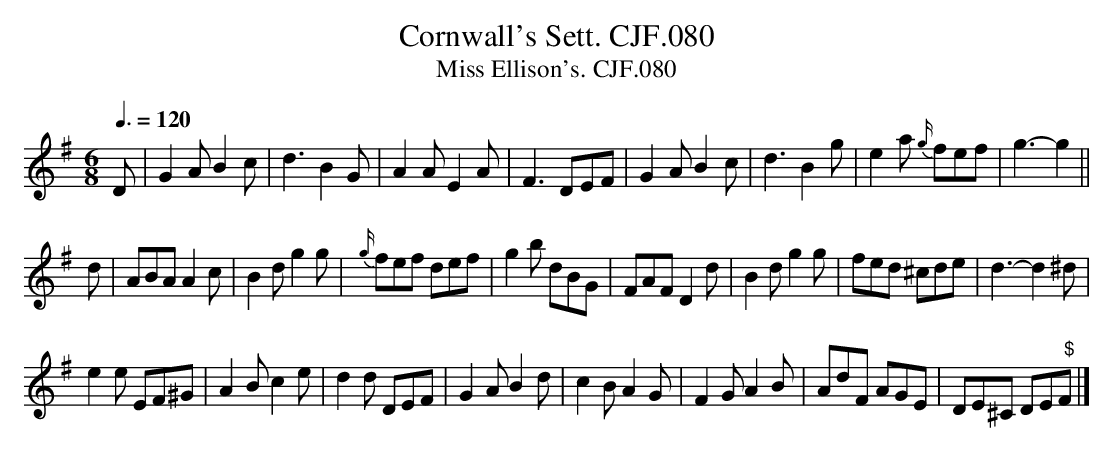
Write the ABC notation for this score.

X:1
T:Cornwall's Sett. CJF.080
T:Miss Ellison's. CJF.080
M:6/8
L:1/8
Q:3/8=120
K:G
D|G2AB2c|d3B2G|A2AE2A|F3DEF|\
G2AB2c|d3B2g|e2a {g/}fef|g3-g2h||
d|ABAA2c|B2dg2g|{g/}fef def|g2b dBG|\
FAFD2d|B2dg2g|fed ^cde|d3-d2^d|
e2e EF^G|A2Bc2e|d2d DEF|G2AB2d|\
c2BA2G|F2GA2B|AdF AGE|DE^C DE" $"F|]
